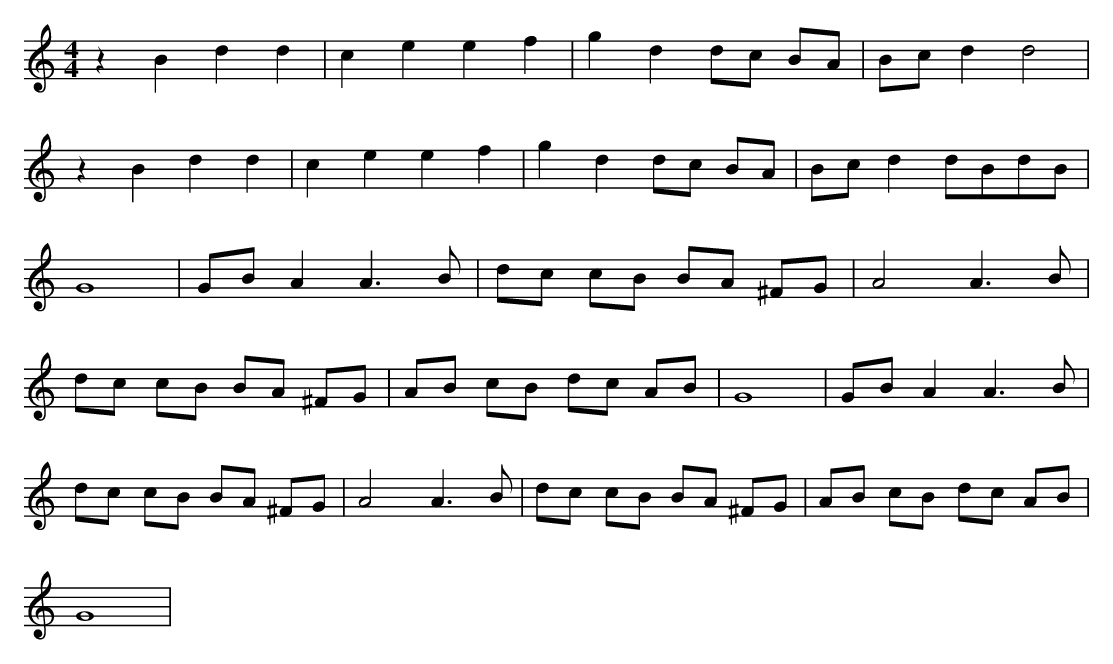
X:1
M:4/4
K:Ddor
z2 B2 d2 d2|c2 e2 e2 f2|g2 d2dc BA|Bc d2d4|
z2 B2 d2 d2|c2 e2 e2 f2|g2 d2dc BA|Bc d2dBdB|
G8|GB A2 A3 B|dc cB BA ^FG|A4 A3 B|
dc cB BA ^FG|AB cB dc AB|G8|GB A2 A3 B|
dc cB BA ^FG|A4 A3 B|dc cB BA ^FG|AB cB dc AB|
G8|
